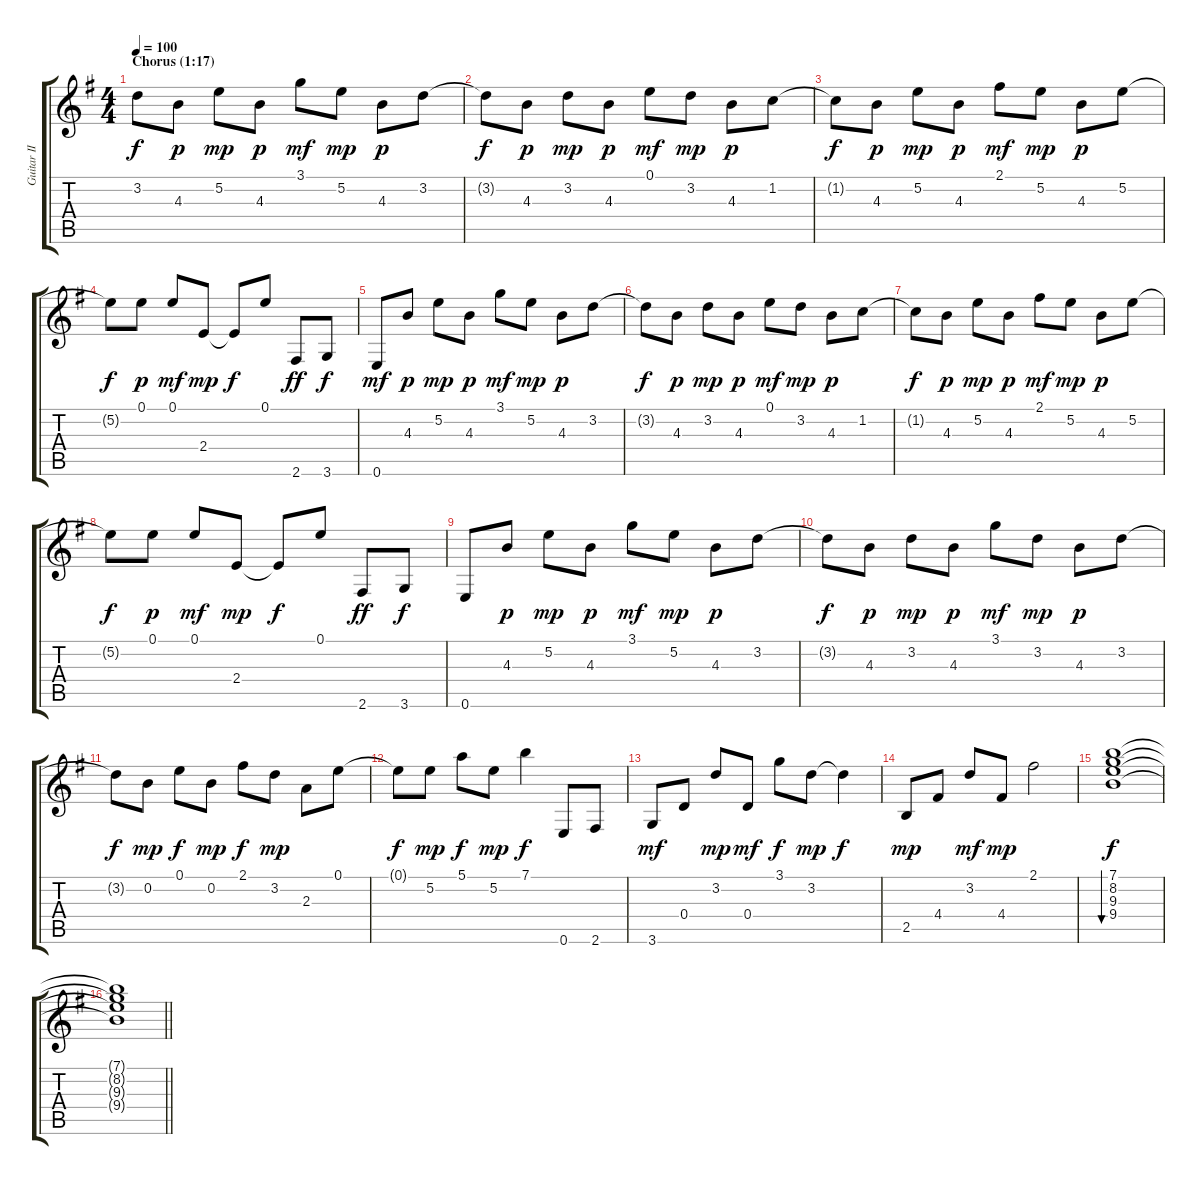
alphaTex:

\track ("Guitar II" "Guitar II") {instrument acousticguitarnylon}
\staff {score tabs}
\tuning (E4 B3 G3 D3 A2 E2) {hide}
\ts (4 4)
\section ("" "Chorus (1:17)")
\tempo 100
\clef g2
\ks g
3.2{t}.8{dy f} 4.3.8{dy p} 5.2.8{dy mp} 4.3.8{dy p} 3.1.8{dy mf} 5.2.8{dy mp} 4.3.8{dy p} 3.2.8 |
3.2{t}.8{dy f} 4.3.8{dy p} 3.2.8{dy mp} 4.3.8{dy p} 0.1.8{dy mf} 3.2.8{dy mp} 4.3.8{dy p} 1.2.8 |
1.2{t}.8{dy f} 4.3.8{dy p} 5.2.8{dy mp} 4.3.8{dy p} 2.1.8{dy mf} 5.2.8{dy mp} 4.3.8{dy p} 5.2.8 |
5.2{t}.8{dy f} 0.1.8{dy p} 0.1.8{dy mf} 2.4.8{dy mp} 2.4{t}.8{dy f} 0.1.8 2.6.8{dy ff} 3.6.8{dy f} |
0.6.8{dy mf} 4.3.8{dy p} 5.2.8{dy mp} 4.3.8{dy p} 3.1.8{dy mf} 5.2.8{dy mp} 4.3.8{dy p} 3.2.8 |
3.2{t}.8{dy f} 4.3.8{dy p} 3.2.8{dy mp} 4.3.8{dy p} 0.1.8{dy mf} 3.2.8{dy mp} 4.3.8{dy p} 1.2.8 |
1.2{t}.8{dy f} 4.3.8{dy p} 5.2.8{dy mp} 4.3.8{dy p} 2.1.8{dy mf} 5.2.8{dy mp} 4.3.8{dy p} 5.2.8 |
5.2{t}.8{dy f} 0.1.8{dy p} 0.1.8{dy mf} 2.4.8{dy mp} 2.4{t}.8{dy f} 0.1.8 2.6.8{dy ff} 3.6.8{dy f} |
0.6.8 4.3.8{dy p} 5.2.8{dy mp} 4.3.8{dy p} 3.1.8{dy mf} 5.2.8{dy mp} 4.3.8{dy p} 3.2.8 |
3.2{t}.8{dy f} 4.3.8{dy p} 3.2.8{dy mp} 4.3.8{dy p} 3.1.8{dy mf} 3.2.8{dy mp} 4.3.8{dy p} 3.2.8 |
3.2{t}.8{dy f} 0.2.8{dy mp} 0.1.8{dy f} 0.2.8{dy mp} 2.1.8{dy f} 3.2.8{dy mp} 2.3.8 0.1.8 |
0.1{t}.8{dy f} 5.2.8{dy mp} 5.1.8{dy f} 5.2.8{dy mp} 7.1.4{dy f} 0.6.8 2.6.8 |
3.6.8{dy mf} 0.4.8 3.2.8{dy mp} 0.4.8{dy mf} 3.1.8{dy f} 3.2.8{dy mp} 3.2{t}.4{dy f} |
2.5.8{dy mp} 4.4.8 3.2.8{dy mf} 4.4.8{dy mp} 2.1.2 |
(7.1 8.2 9.3 9.4).1{bu 240 dy f} |
\barLineRight lightlight
(7.1{t} 8.2{t} 9.3{t} 9.4{t}).1
